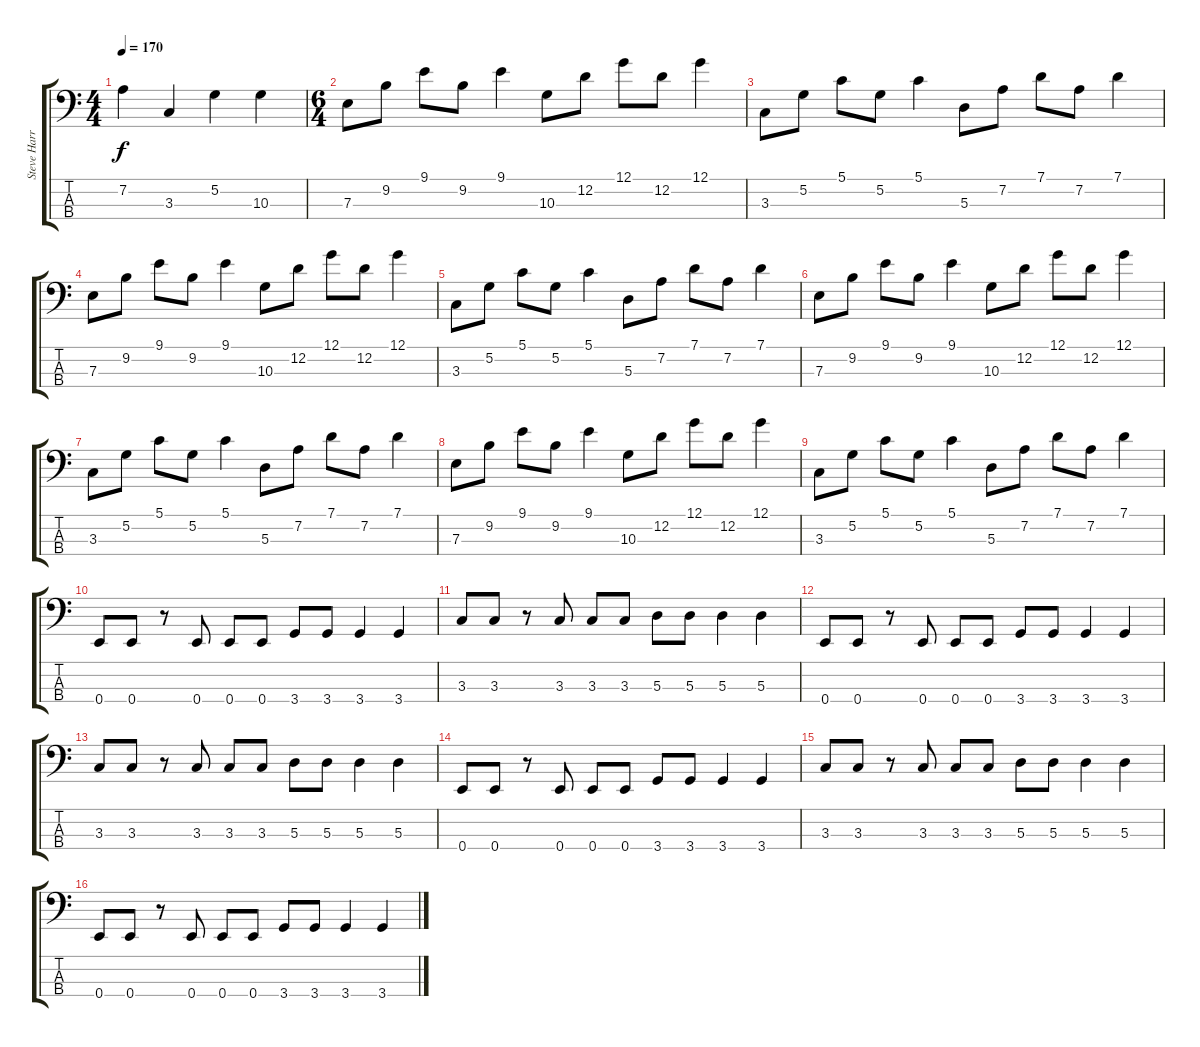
\track ("Steve Harris" "Steve Harr") {instrument electricbassfinger}
\staff {score tabs}
\tuning (G2 D2 A1 E1) {hide}
\ts (4 4)
\tempo 170
\clef f4
\ks c
7.2.4{dy f} 3.3.4 5.2.4 10.3.4 |
\ts (6 4)
7.3.8 9.2.8 9.1.8 9.2.8 9.1.4 10.3.8 12.2.8 12.1.8 12.2.8 12.1.4 |
3.3.8 5.2.8 5.1.8 5.2.8 5.1.4 5.3.8 7.2.8 7.1.8 7.2.8 7.1.4 |
7.3.8 9.2.8 9.1.8 9.2.8 9.1.4 10.3.8 12.2.8 12.1.8 12.2.8 12.1.4 |
3.3.8 5.2.8 5.1.8 5.2.8 5.1.4 5.3.8 7.2.8 7.1.8 7.2.8 7.1.4 |
7.3.8 9.2.8 9.1.8 9.2.8 9.1.4 10.3.8 12.2.8 12.1.8 12.2.8 12.1.4 |
3.3.8 5.2.8 5.1.8 5.2.8 5.1.4 5.3.8 7.2.8 7.1.8 7.2.8 7.1.4 |
7.3.8 9.2.8 9.1.8 9.2.8 9.1.4 10.3.8 12.2.8 12.1.8 12.2.8 12.1.4 |
3.3.8 5.2.8 5.1.8 5.2.8 5.1.4 5.3.8 7.2.8 7.1.8 7.2.8 7.1.4 |
0.4.8 0.4.8 r.8 0.4.8 0.4.8 0.4.8 3.4.8 3.4.8 3.4.4 3.4.4 |
3.3.8 3.3.8 r.8 3.3.8 3.3.8 3.3.8 5.3.8 5.3.8 5.3.4 5.3.4 |
0.4.8 0.4.8 r.8 0.4.8 0.4.8 0.4.8 3.4.8 3.4.8 3.4.4 3.4.4 |
3.3.8 3.3.8 r.8 3.3.8 3.3.8 3.3.8 5.3.8 5.3.8 5.3.4 5.3.4 |
0.4.8 0.4.8 r.8 0.4.8 0.4.8 0.4.8 3.4.8 3.4.8 3.4.4 3.4.4 |
3.3.8 3.3.8 r.8 3.3.8 3.3.8 3.3.8 5.3.8 5.3.8 5.3.4 5.3.4 |
0.4.8 0.4.8 r.8 0.4.8 0.4.8 0.4.8 3.4.8 3.4.8 3.4.4 3.4.4
